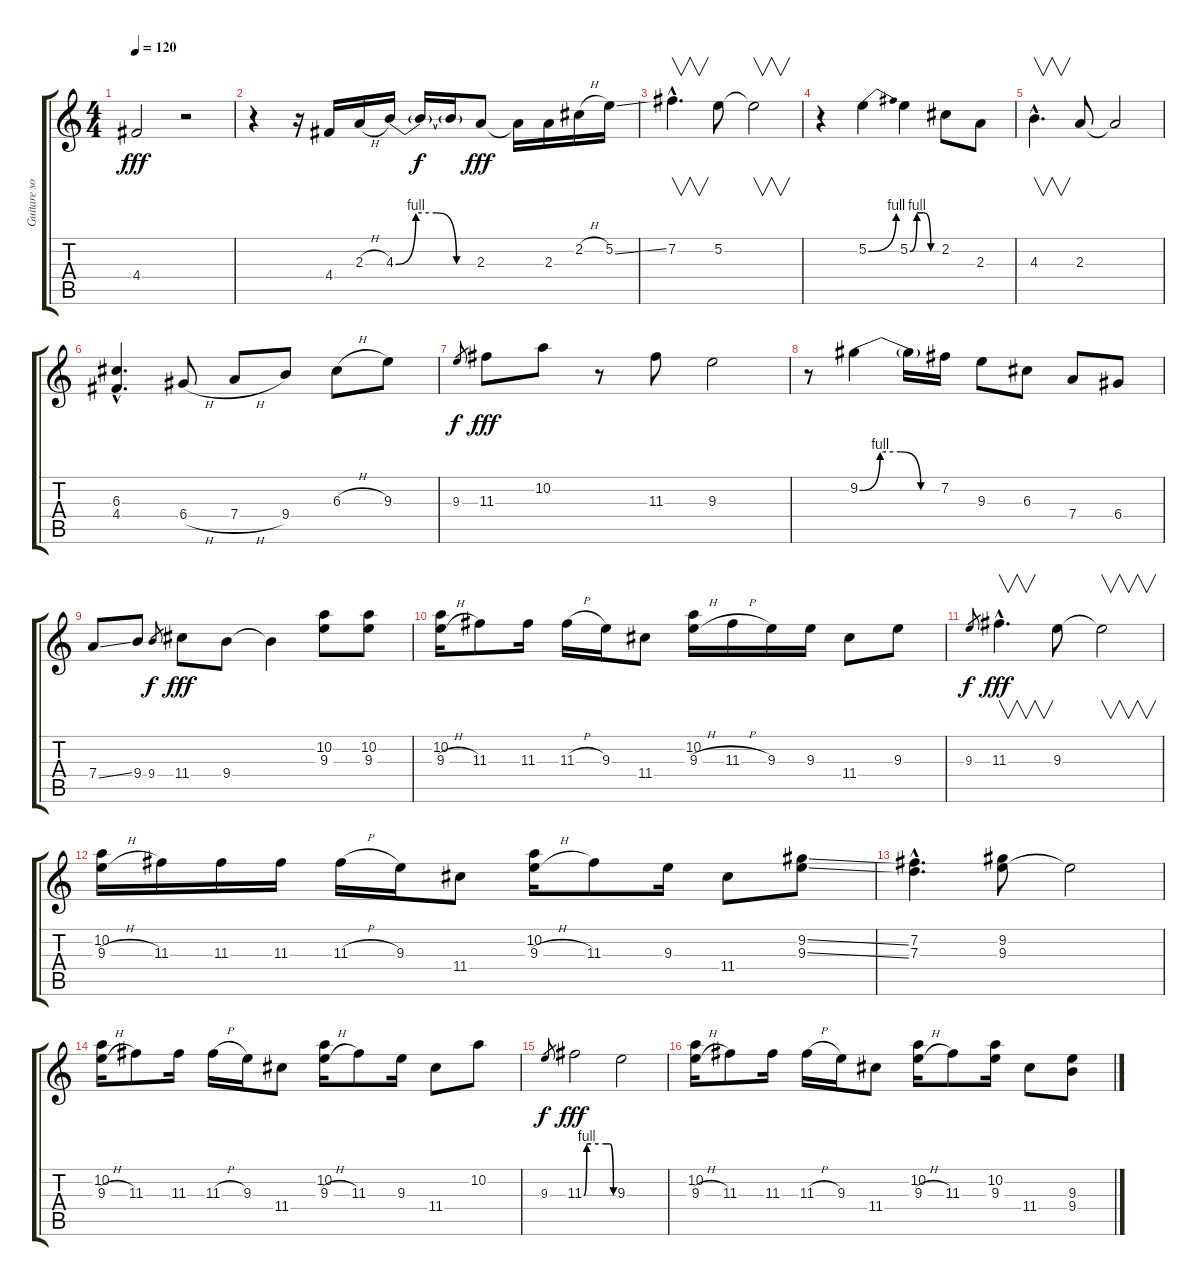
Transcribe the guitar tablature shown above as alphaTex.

\track ("Guitare solo" "Guitare so") {instrument distortionguitar}
\staff {score tabs}
\tuning (E4 B3 G3 D3 A2 E2) {hide}
\ts (4 4)
\tempo 120
\clef g2
\ks c
4.4{t}.2{dy fff} r.2 |
r.4 r.16 4.4.16 2.3{h}.16 4.3{be (custom 0 0 15 4 30 4 45 0 60 0)}.16 4.3{t}.16{dy f} 4.3{t}.16 2.3.8{dy fff} 2.3{t}.16 2.3.16 2.2{h}.16 5.2{ss}.16 |
7.2{hac}.4{v d} 5.2.8 5.2{t}.2{v} |
r.4 5.2{be (bend 0 0 60 4)}.4 5.2{be (custom 0 0 15 4 30 4 45 0 60 0)}.4 2.2.8 2.3.8 |
4.3{hac}.4{v d} 2.3.8 2.3{t}.2 |
(6.3{hac} 4.4{hac}).4{d} 6.4{h}.8 7.4{h}.8 9.4.8 6.3{h}.8 9.3.8 |
9.3.8{gr dy f} 11.3.8{dy fff} 10.2.8 r.8 11.3.8 9.3.2 |
r.8 9.2{be (custom 0 0 15 4 30 4 45 0 60 0)}.4 9.2{t}.16 7.2.16 9.3.8 6.3.8 7.4.8 6.4.8 |
7.4{ss}.8 9.4.8 9.4.8{gr dy f} 11.4.8{dy fff} 9.4.8 9.4{t}.4 (10.2 9.3).8 (10.2 9.3).8 |
(10.2 9.3{h}).16 11.3.8 11.3.16 11.3{h}.16 9.3.16 11.4.8 (10.2 9.3{h}).16 11.3{h}.16 9.3.16 9.3.16 11.4.8 9.3.8 |
9.3.8{gr dy f} 11.3{hac}.4{v d dy fff} 9.3.8 9.3{t}.2{v} |
(10.2 9.3{h}).16 11.3.16 11.3.16 11.3.16 11.3{h}.16 9.3.16 11.4.8 (10.2 9.3{h}).16 11.3.8 9.3.16 11.4.8 (9.2{ss} 9.3{ss}).8 |
(7.2{hac} 7.3{hac}).4{d} (9.2 9.3).8 9.3{t}.2 |
(10.2 9.3{h}).16 11.3.8 11.3.16 11.3{h}.16 9.3.16 11.4.8 (10.2 9.3{h}).16 11.3.8 9.3.16 11.4.8 10.2.8 |
9.3.8{gr dy f} 11.3{be (custom 0 0 6 4 15 4 30 4 45 4 53 4 60 0)}.2{dy fff} 9.3.2 |
(10.2 9.3{h}).16 11.3.8 11.3.16 11.3{h}.16 9.3.16 11.4.8 (10.2 9.3{h}).16 11.3.8 (10.2 9.3).16 11.4.8 (9.3{ss} 9.4{ss}).8
